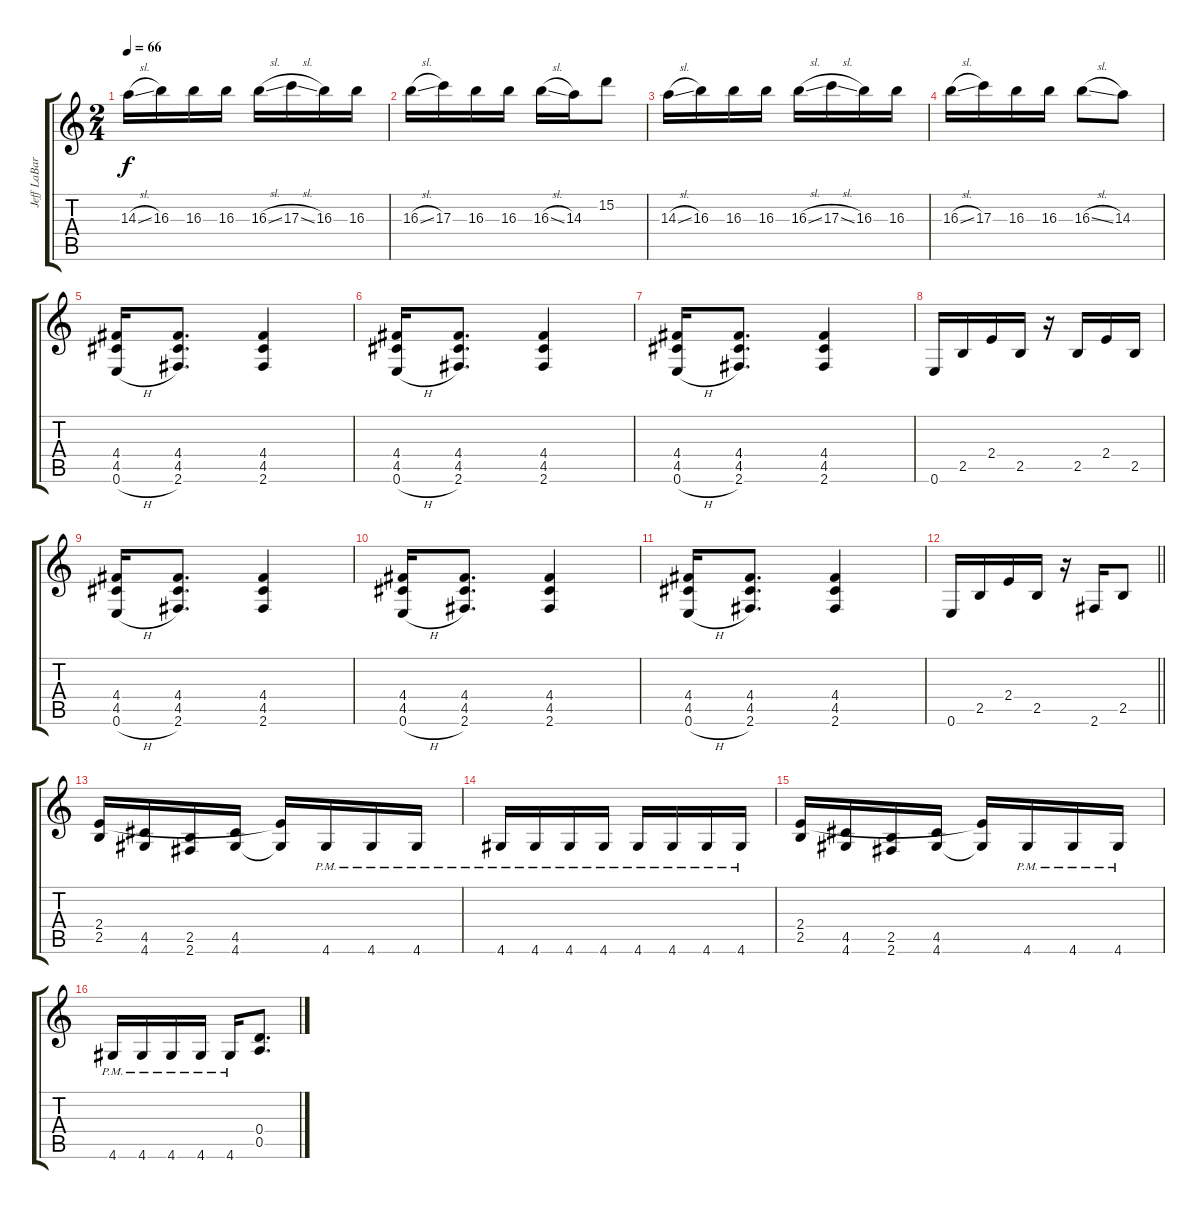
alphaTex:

\track ("Jeff LaBar" "Jeff LaBar") {instrument distortionguitar}
\staff {score tabs}
\tuning (E4 B3 G3 D3 A2 E2) {hide}
\ts (2 4)
\tempo 66
\clef g2
\ks c
14.3{sl}.16{dy f} 16.3.16 16.3.16 16.3.16 16.3{sl}.16 17.3{sl}.16 16.3.16 16.3.16 |
16.3{sl}.16 17.3.16 16.3.16 16.3.16 16.3{sl}.16 14.3.16 15.2.8 |
14.3{sl}.16 16.3.16 16.3.16 16.3.16 16.3{sl}.16 17.3{sl}.16 16.3.16 16.3.16 |
16.3{sl}.16 17.3.16 16.3.16 16.3.16 16.3{sl}.8 14.3.8 |
(4.4 4.5 0.6{h}).16 (4.4 4.5 2.6).8{d} (4.4 4.5 2.6).4 |
(4.4 4.5 0.6{h}).16 (4.4 4.5 2.6).8{d} (4.4 4.5 2.6).4 |
(4.4 4.5 0.6{h}).16 (4.4 4.5 2.6).8{d} (4.4 4.5 2.6).4 |
0.6.16 2.5.16 2.4.16 2.5.16 r.16 2.5.16 2.4.16 2.5.16 |
(4.4 4.5 0.6{h}).16 (4.4 4.5 2.6).8{d} (4.4 4.5 2.6).4 |
(4.4 4.5 0.6{h}).16 (4.4 4.5 2.6).8{d} (4.4 4.5 2.6).4 |
(4.4 4.5 0.6{h}).16 (4.4 4.5 2.6).8{d} (4.4 4.5 2.6).4 |
\barLineRight lightlight
0.6.16 2.5.16 2.4.16 2.5.16 r.16 2.6.16 2.5.8 |
(2.4 2.5).16 (4.5 4.6).16 (2.5 2.6).16 (4.5 4.6).16 (2.4{t} 4.6{t}).16 4.6{pm}.16 4.6{pm}.16 4.6{pm}.16 |
4.6{pm}.16 4.6{pm}.16 4.6{pm}.16 4.6{pm}.16 4.6{pm}.16 4.6{pm}.16 4.6{pm}.16 4.6{pm}.16 |
(2.4 2.5).16 (4.5 4.6).16 (2.5 2.6).16 (4.5 4.6).16 (2.4{t} 4.6{t}).16 4.6{pm}.16 4.6{pm}.16 4.6{pm}.16 |
4.6{pm}.16 4.6{pm}.16 4.6{pm}.16 4.6{pm}.16 4.6{pm}.16 (0.4 0.5).8{d}
